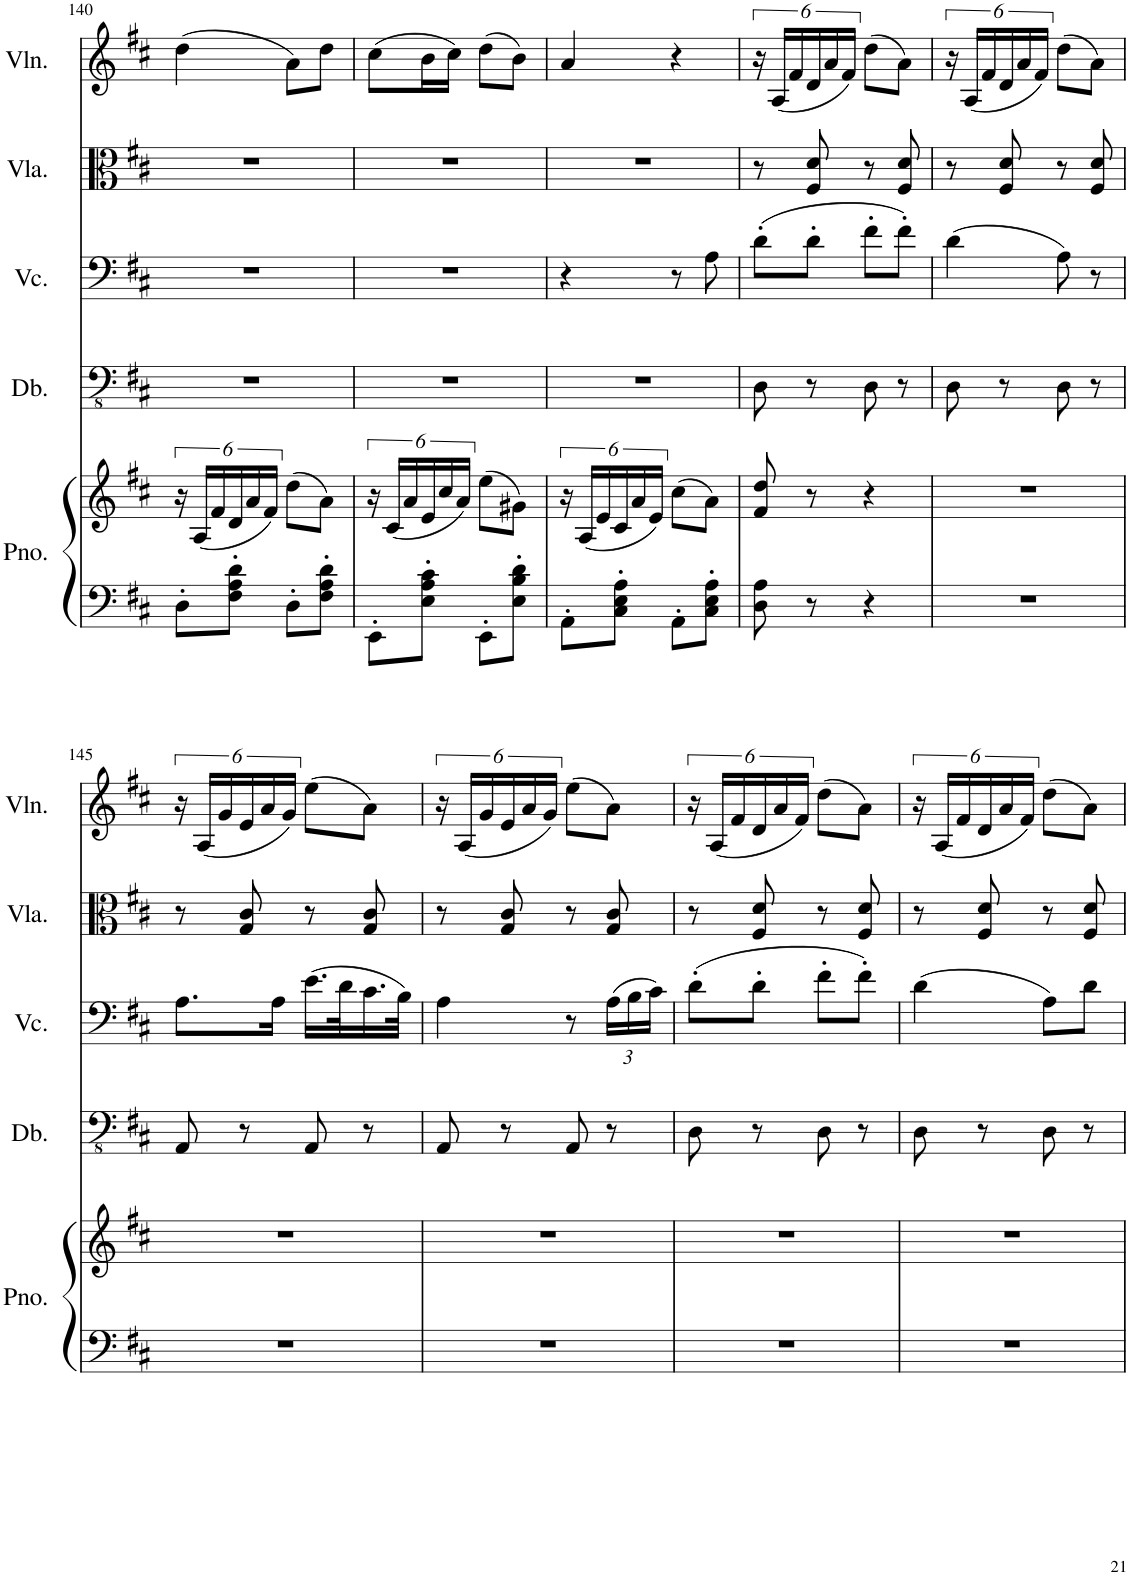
**kern	**kern	**kern	**kern	**kern	**kern
*part5	*part5	*part4	*part3	*part2	*part1
*staff6	*staff5	*staff4	*staff3	*staff2	*staff1
*I"Piano	*	*I"Double Bass	*I"Violoncello	*I"Viola	*I"Violin
*I'Pno.	*	*I'Db.	*I'Vc.	*I'Vla.	*I'Vln.
!!LO:PB:g=z
*clefF4	*clefG2	*clefFv4	*clefF4	*clefC3	*clefG2
*	*	*Trd7c12	*	*	*
*k[f#c#]	*k[f#c#]	*k[f#c#]	*k[f#c#]	*k[f#c#]	*k[f#c#]
*M2/4	*M2/4	*M2/4	*M2/4	*M2/4	*M2/4
=140	=140	=140	=140	=140	=140
8D'\L	24r	2r	2r	2r	(4dd\
.	(24A/LL	.	.	.	.
.	24f#/	.	.	.	.
8F#\' 8A\' 8d\'J	24d/	.	.	.	.
.	24a/	.	.	.	.
.	24f#/JJ)	.	.	.	.
8D'\L	(8dd\L	.	.	.	8a\L)
8F#\' 8A\' 8d\'J	8a\J)	.	.	.	8dd\J
=141	=141	=141	=141	=141	=141
8EE'\L	24r	2r	2r	2r	(8cc#\L
.	(24c#/LL	.	.	.	.
.	24a/	.	.	.	.
8E\' 8A\' 8c#\'J	24e/	.	.	.	16b\L
.	24cc#/	.	.	.	.
.	.	.	.	.	16cc#\JJ)
.	24a/JJ)	.	.	.	.
8EE'\L	(8ee\L	.	.	.	(8dd\L
8E\' 8B\' 8d\'J	8g#X\J)	.	.	.	8b\J)
=142	=142	=142	=142	=142	=142
8AA'\L	24r	2r	4r	2r	4a/
.	(24A/LL	.	.	.	.
.	24e/	.	.	.	.
8C#\' 8E\' 8A\'J	24c#/	.	.	.	.
.	24a/	.	.	.	.
.	24e/JJ)	.	.	.	.
8AA'\L	(8cc#\L	.	8r	.	4r
8C#\' 8E\' 8A\'J	8a\J)	.	8A\	.	.
=143	=143	=143	=143	=143	=143
8D\ 8A\	8f#/ 8dd/	8DD\	(8d'\L	8r	24r
.	.	.	.	.	(24A/LL
.	.	.	.	.	24f#/
8r	8r	8r	8d'\J	8F#/ 8d/	24d/
.	.	.	.	.	24a/
.	.	.	.	.	24f#/JJ)
4r	4r	8DD\	8f#'\L	8r	(8dd\L
.	.	8r	8f#'\J)	8F#/ 8d/	8a\J)
=144	=144	=144	=144	=144	=144
2r	2r	8DD\	(4d\	8r	24r
.	.	.	.	.	(24A/LL
.	.	.	.	.	24f#/
.	.	8r	.	8F#/ 8d/	24d/
.	.	.	.	.	24a/
.	.	.	.	.	24f#/JJ)
.	.	8DD\	8A\)	8r	(8dd\L
.	.	8r	8r	8F#/ 8d/	8a\J)
!!LO:LB:g=z
=145	=145	=145	=145	=145	=145
2r	2r	8AAA/	8.A\L	8r	24r
.	.	.	.	.	(24A/LL
.	.	.	.	.	24g/
.	.	8r	.	8G/ 8c#/	24e/
.	.	.	.	.	24a/
.	.	.	16A\Jk	.	.
.	.	.	.	.	24g/JJ)
.	.	8AAA/	(16.e\LL	8r	(8ee\L
.	.	.	32d\K	.	.
.	.	8r	16.c#\	8G/ 8c#/	8a\J)
.	.	.	32B\JJk)	.	.
=146	=146	=146	=146	=146	=146
2r	2r	8AAA/	4A\	8r	24r
.	.	.	.	.	(24A/LL
.	.	.	.	.	24g/
.	.	8r	.	8G/ 8c#/	24e/
.	.	.	.	.	24a/
.	.	.	.	.	24g/JJ)
.	.	8AAA/	8r	8r	(8ee\L
*	*	*	*Xbrackettup	*	*
.	.	8r	(24A\LL	8G/ 8c#/	8a\J)
.	.	.	24B\	.	.
.	.	.	24c#\JJ)	.	.
=147	=147	=147	=147	=147	=147
2r	2r	8DD\	(8d'\L	8r	24r
.	.	.	.	.	(24A/LL
.	.	.	.	.	24f#/
.	.	8r	8d'\J	8F#/ 8d/	24d/
.	.	.	.	.	24a/
.	.	.	.	.	24f#/JJ)
.	.	8DD\	8f#'\L	8r	(8dd\L
.	.	8r	8f#'\J)	8F#/ 8d/	8a\J)
=148	=148	=148	=148	=148	=148
2r	2r	8DD\	(4d\	8r	24r
.	.	.	.	.	(24A/LL
.	.	.	.	.	24f#/
.	.	8r	.	8F#/ 8d/	24d/
.	.	.	.	.	24a/
.	.	.	.	.	24f#/JJ)
.	.	8DD\	8A\L)	8r	(8dd\L
.	.	8r	8d\J	8F#/ 8d/	8a\J)
=	=	=	=	=	=
*-	*-	*-	*-	*-	*-
